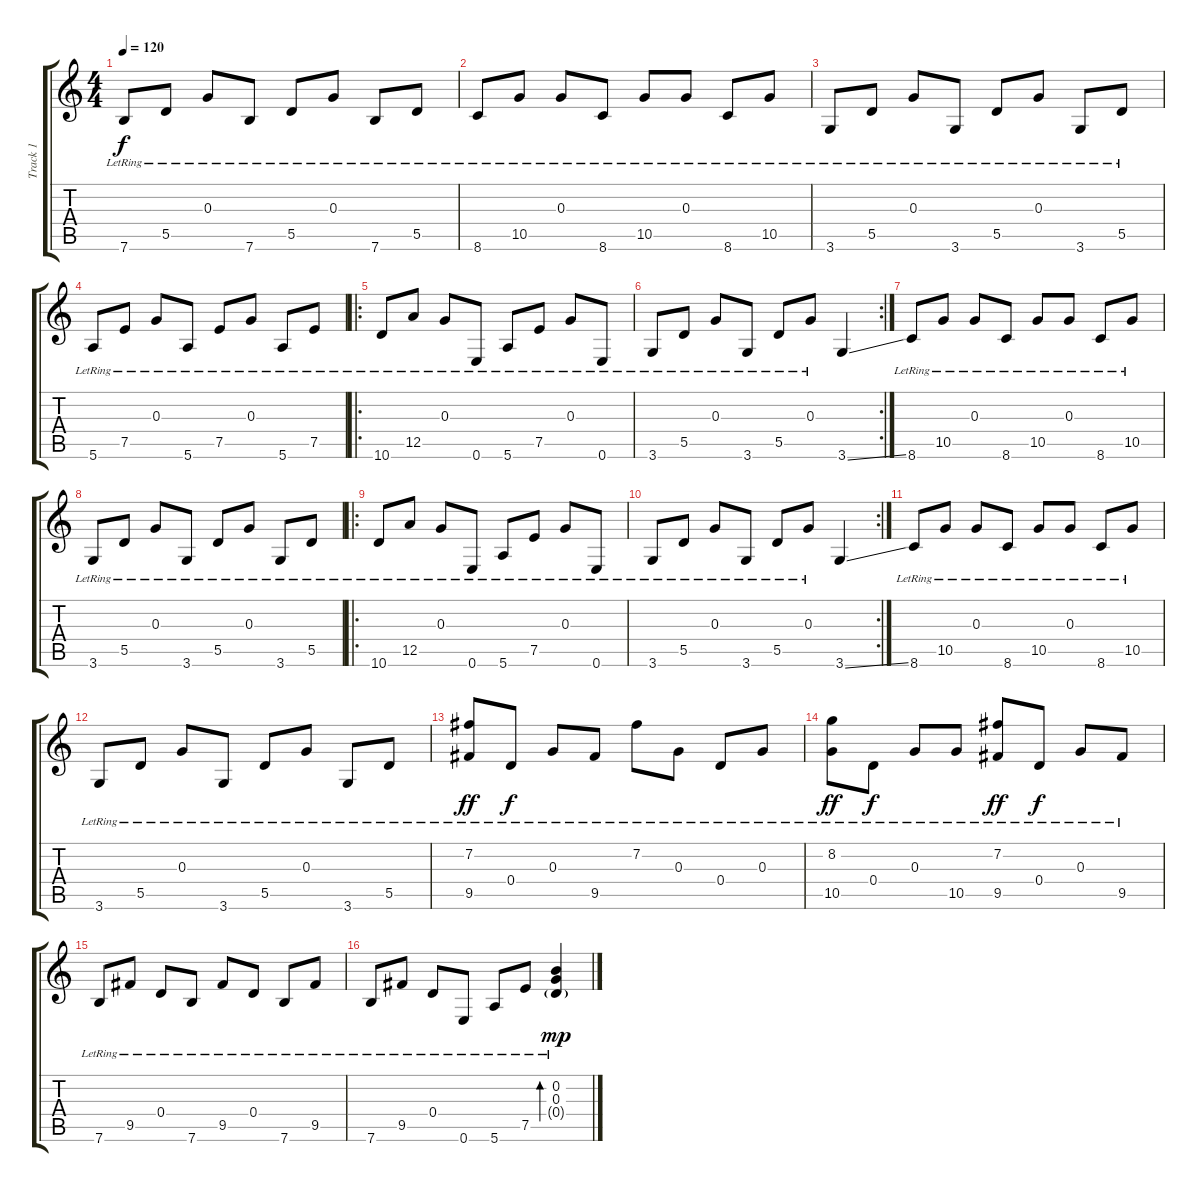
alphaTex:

\track ("Track 1" "Track 1") {instrument acousticguitarnylon}
\staff {score tabs}
\tuning (E4 B3 G3 D3 A2 E2) {hide}
\ts (4 4)
\tempo 120
\clef g2
\ks c
7.6{lr}.8{dy f} 5.5{lr}.8 0.3{lr}.8 7.6{lr}.8 5.5{lr}.8 0.3{lr}.8 7.6{lr}.8 5.5{lr}.8 |
8.6{lr}.8 10.5{lr}.8 0.3{lr}.8 8.6{lr}.8 10.5{lr}.8 0.3{lr}.8 8.6{lr}.8 10.5{lr}.8 |
3.6{lr}.8 5.5{lr}.8 0.3{lr}.8 3.6{lr}.8 5.5{lr}.8 0.3{lr}.8 3.6{lr}.8 5.5{lr}.8 |
5.6{lr}.8 7.5{lr}.8 0.3{lr}.8 5.6{lr}.8 7.5{lr}.8 0.3{lr}.8 5.6{lr}.8 7.5{lr}.8 |
\ro
10.6{lr}.8 12.5{lr}.8 0.3{lr}.8 0.6{lr}.8 5.6{lr}.8 7.5{lr}.8 0.3{lr}.8 0.6{lr}.8 |
\rc 2
3.6{lr}.8 5.5{lr}.8 0.3{lr}.8 3.6{lr}.8 5.5{lr}.8 0.3{lr}.8 3.6{ss}.4 |
8.6{lr}.8 10.5{lr}.8 0.3{lr}.8 8.6{lr}.8 10.5{lr}.8 0.3{lr}.8 8.6{lr}.8 10.5{lr}.8 |
3.6{lr}.8 5.5{lr}.8 0.3{lr}.8 3.6{lr}.8 5.5{lr}.8 0.3{lr}.8 3.6{lr}.8 5.5{lr}.8 |
\ro
10.6{lr}.8 12.5{lr}.8 0.3{lr}.8 0.6{lr}.8 5.6{lr}.8 7.5{lr}.8 0.3{lr}.8 0.6{lr}.8 |
\rc 2
3.6{lr}.8 5.5{lr}.8 0.3{lr}.8 3.6{lr}.8 5.5{lr}.8 0.3{lr}.8 3.6{ss}.4 |
8.6{lr}.8 10.5{lr}.8 0.3{lr}.8 8.6{lr}.8 10.5{lr}.8 0.3{lr}.8 8.6{lr}.8 10.5{lr}.8 |
3.6{lr}.8 5.5{lr}.8 0.3{lr}.8 3.6{lr}.8 5.5{lr}.8 0.3{lr}.8 3.6{lr}.8 5.5{lr}.8 |
(7.2{lr} 9.5{lr}).8{dy ff} 0.4{lr}.8{dy f} 0.3{lr}.8 9.5{lr}.8 7.2{lr}.8 0.3{lr}.8 0.4{lr}.8 0.3{lr}.8 |
(8.2{lr} 10.5{lr}).8{dy ff} 0.4{lr}.8{dy f} 0.3{lr}.8 10.5{lr}.8 (7.2{lr} 9.5{lr}).8{dy ff} 0.4{lr}.8{dy f} 0.3{lr}.8 9.5{lr}.8 |
7.6{lr}.8 9.5{lr}.8 0.4{lr}.8 7.6{lr}.8 9.5{lr}.8 0.4{lr}.8 7.6{lr}.8 9.5{lr}.8 |
7.6{lr}.8 9.5{lr}.8 0.4{lr}.8 0.6{lr}.8 5.6{lr}.8 7.5{lr}.8 (0.2{lr} 0.3{lr} 0.4{g lr}).4{bd 480 dy mp}
